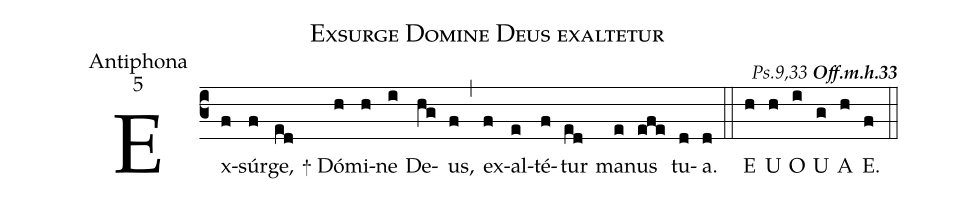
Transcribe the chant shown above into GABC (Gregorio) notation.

name:Exsurge Domine Deus exaltetur;
office-part:Antiphona;
mode:5;
commentary:{\itshape\mdseries Ps.9,33\/} {\bfseries Off.m.h.33};
%%
(c3)Ex(f)súr(f)ge,(ed) <sp>+</sp> Dó(h)mi(h)ne(i) De(hg)us,(f) (,) ex(f)al(e)té(f)tur(ed) ma(e)nus(efe) tu(d)a.(d) (::) E(h) U(h) O(i) U(g) A(h) E.(f) (::)
